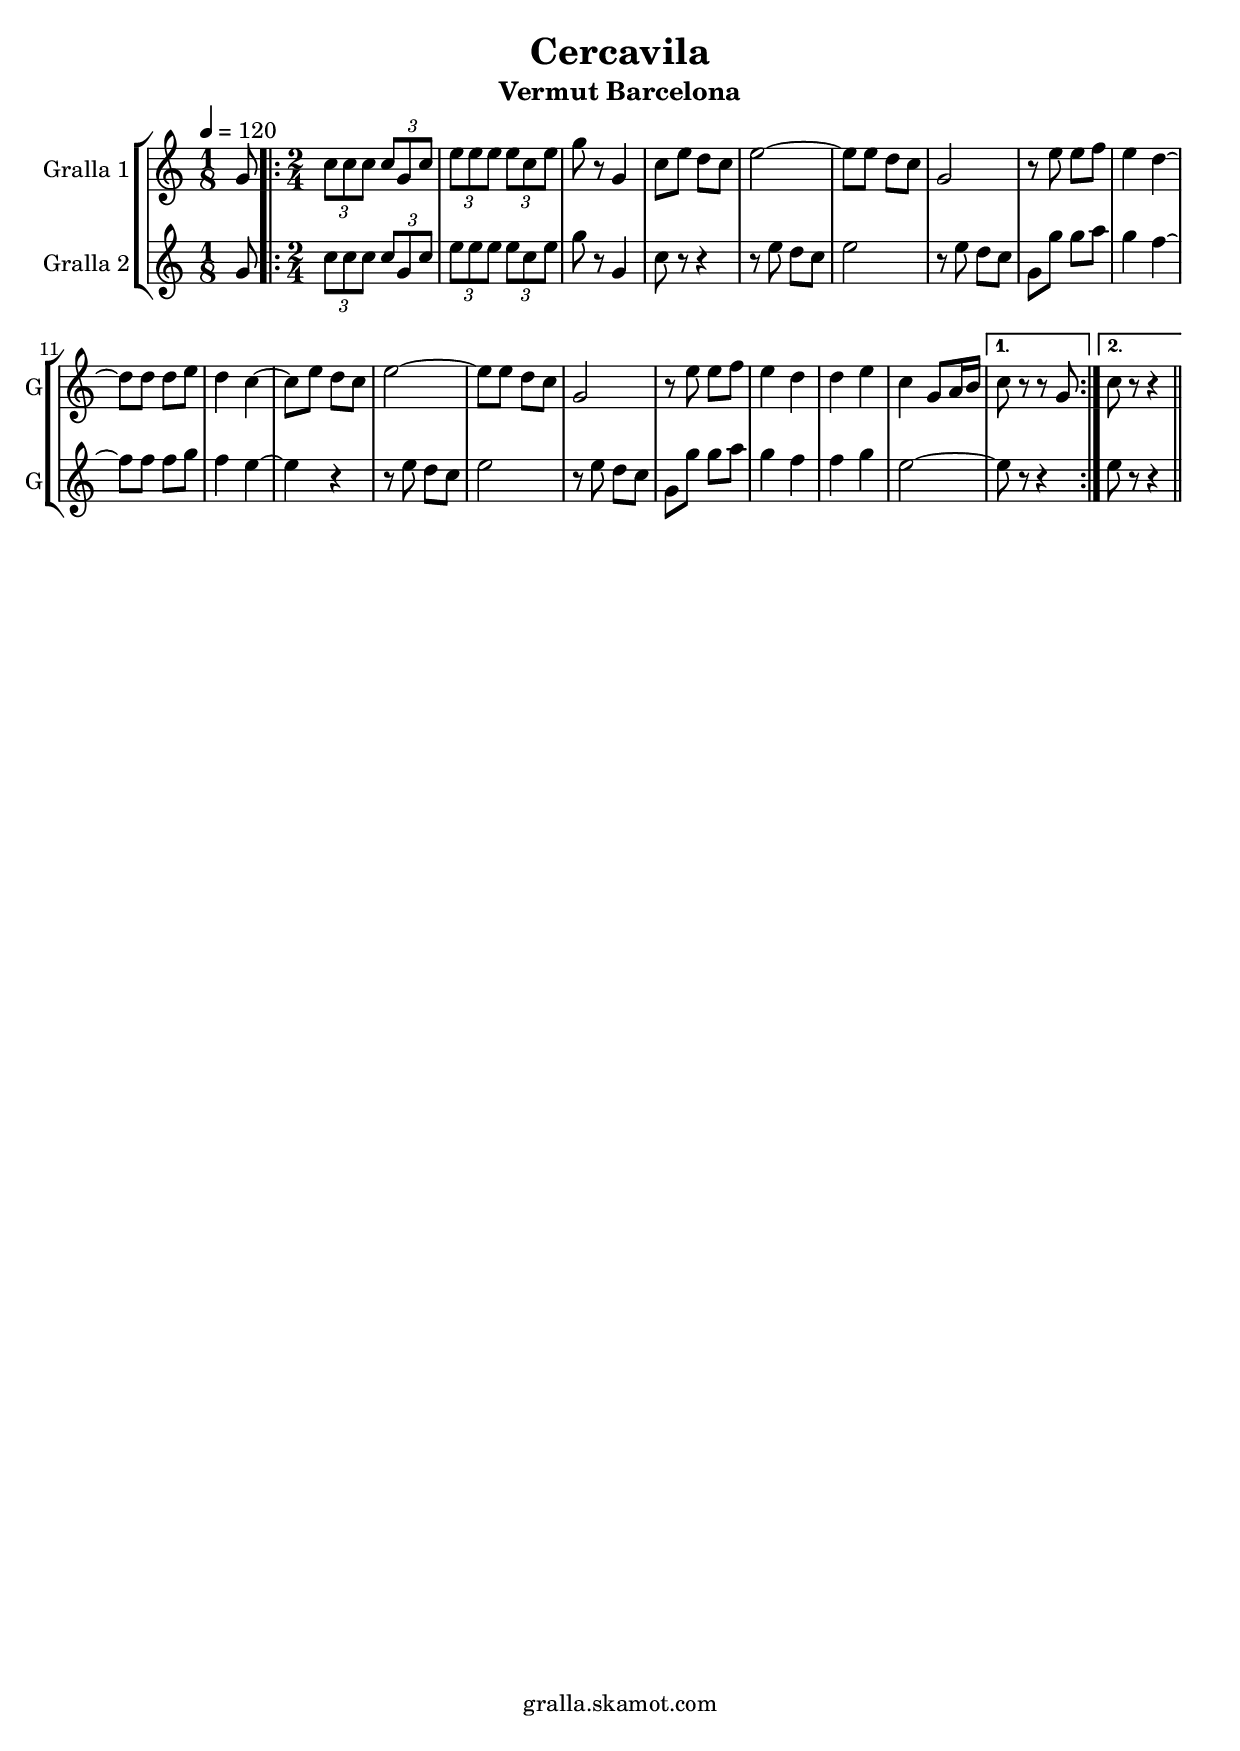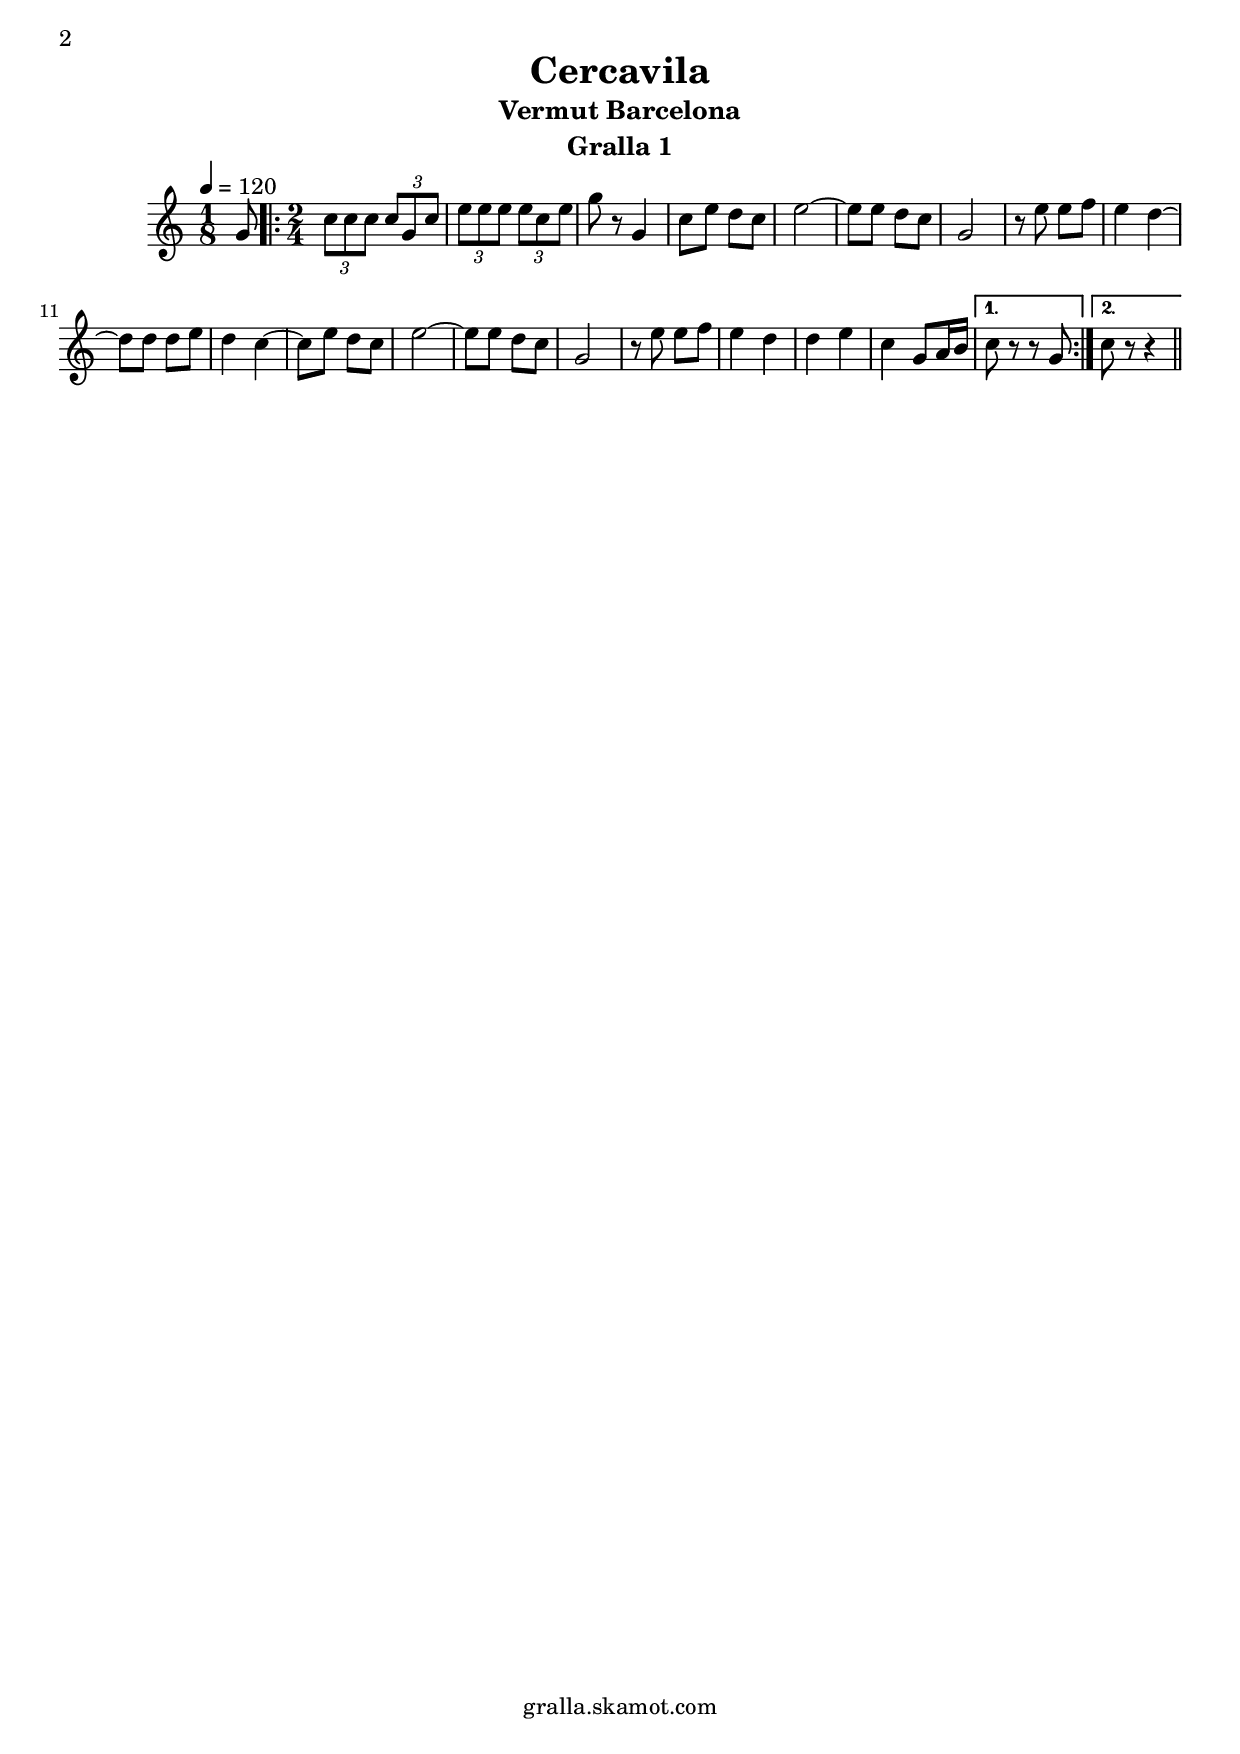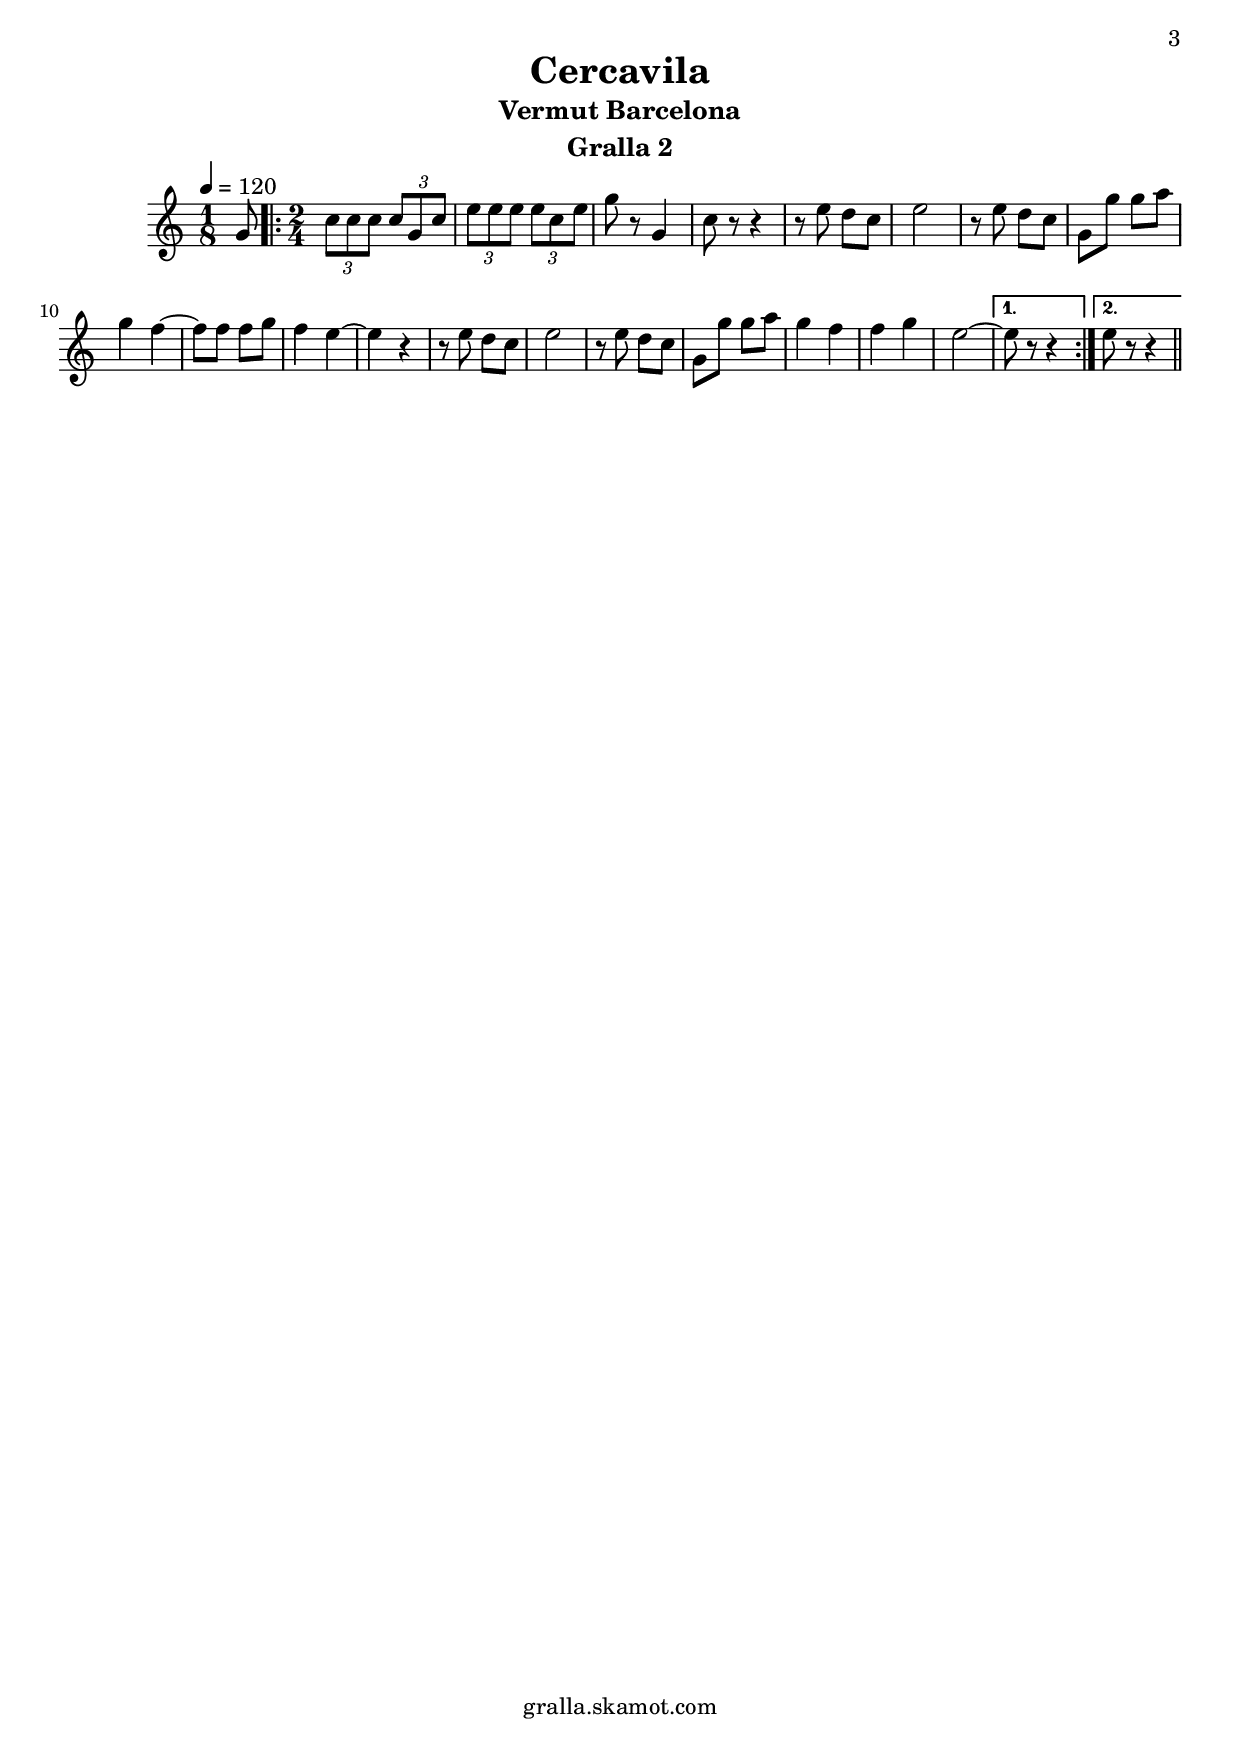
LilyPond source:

\version "2.16.2"

\header {
  dedication=""
  title="Cercavila"
  subtitle="Vermut Barcelona"
  subsubtitle=""
  poet=""
  meter=""
  piece=""
  composer=""
  arranger=""
  opus=""
  instrument=""
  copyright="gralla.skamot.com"
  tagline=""
}

liniaroAa =
\relative g'
{
  \tempo 4=120
  \clef treble
  \key c \major
  \time 1/8
  g8  |
  \time 2/4   \repeat volta 2 { \times 2/3 { c8 c c } \times 2/3 { c g c }  |
  \times 2/3 { e8 e e } \times 2/3 { e c e }  |
  g8 r g,4  |
  %05
  c8 e d c  |
  e2 ~  |
  e8 e d c  |
  g2  |
  r8 e' e f  |
  %10
  e4 d ~  |
  d8 d d e  |
  d4 c ~  |
  c8 e d c  |
  e2 ~  |
  %15
  e8 e d c  |
  g2  |
  r8 e' e f  |
  e4 d  |
  d4 e  |
  %20
  c4 g8 a16 b }
  \alternative { { c8 r r g }
  { c8 r r4 } } \bar "||"
}

liniaroAb =
\relative g'
{
  \tempo 4=120
  \clef treble
  \key c \major
  \time 1/8
  g8  |
  \time 2/4   \repeat volta 2 { \times 2/3 { c8 c c } \times 2/3 { c g c }  |
  \times 2/3 { e8 e e } \times 2/3 { e c e }  |
  g8 r g,4  |
  %05
  c8 r r4  |
  r8 e d c  |
  e2  |
  r8 e d c  |
  g8 g' g a  |
  %10
  g4 f ~  |
  f8 f f g  |
  f4 e ~  |
  e4 r  |
  r8 e d c  |
  %15
  e2  |
  r8 e d c  |
  g8 g' g a  |
  g4 f  |
  f4 g  |
  %20
  e2 ~ }
  \alternative { { e8 r r4 }
  { e8 r r4 } } \bar "||"
}

\bookpart {
  \score {
    \new StaffGroup {
      \override Score.RehearsalMark.self-alignment-X = #LEFT
      <<
        \new Staff \with {instrumentName = #"Gralla 1" shortInstrumentName = #"G"} \liniaroAa
        \new Staff \with {instrumentName = #"Gralla 2" shortInstrumentName = #"G"} \liniaroAb
      >>
    }
    \layout {}
  }
  \score { \unfoldRepeats
    \new StaffGroup {
      \override Score.RehearsalMark.self-alignment-X = #LEFT
      <<
        \new Staff \with {instrumentName = #"Gralla 1" shortInstrumentName = #"G"} \liniaroAa
        \new Staff \with {instrumentName = #"Gralla 2" shortInstrumentName = #"G"} \liniaroAb
      >>
    }
    \midi {
      \set Staff.midiInstrument = "oboe"
      \set DrumStaff.midiInstrument = "drums"
    }
  }
}

\bookpart {
  \header {instrument="Gralla 1"}
  \score {
    \new StaffGroup {
      \override Score.RehearsalMark.self-alignment-X = #LEFT
      <<
        \new Staff \liniaroAa
      >>
    }
    \layout {}
  }
  \score { \unfoldRepeats
    \new StaffGroup {
      \override Score.RehearsalMark.self-alignment-X = #LEFT
      <<
        \new Staff \liniaroAa
      >>
    }
    \midi {
      \set Staff.midiInstrument = "oboe"
      \set DrumStaff.midiInstrument = "drums"
    }
  }
}

\bookpart {
  \header {instrument="Gralla 2"}
  \score {
    \new StaffGroup {
      \override Score.RehearsalMark.self-alignment-X = #LEFT
      <<
        \new Staff \liniaroAb
      >>
    }
    \layout {}
  }
  \score { \unfoldRepeats
    \new StaffGroup {
      \override Score.RehearsalMark.self-alignment-X = #LEFT
      <<
        \new Staff \liniaroAb
      >>
    }
    \midi {
      \set Staff.midiInstrument = "oboe"
      \set DrumStaff.midiInstrument = "drums"
    }
  }
}

